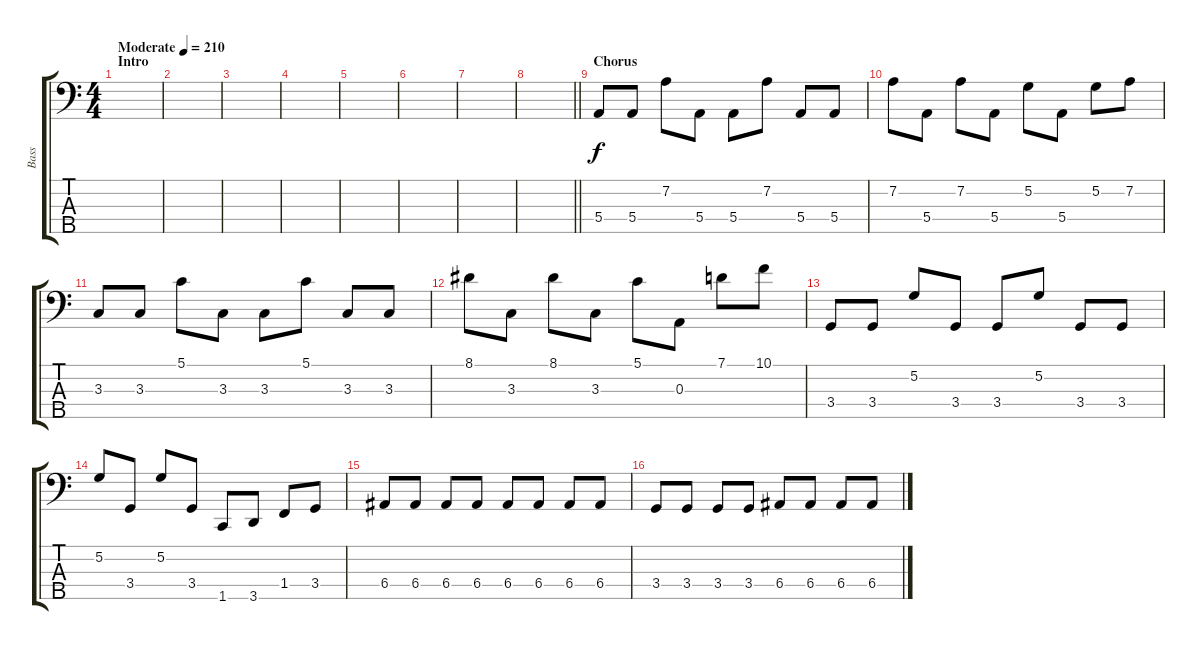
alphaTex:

\track ("Bass" "Bass") {instrument electricbasspick}
\staff {score tabs}
\tuning (G2 D2 A1 E1 B0) {hide}
\ts (4 4)
\section ("" "Intro")
\tempo (210 "Moderate")
\clef f4
\ks c
|
|
|
|
|
|
|
\barLineRight lightlight
|
\section ("" "Chorus")
5.4.8 5.4.8 7.2.8 5.4.8 5.4.8 7.2.8 5.4.8 5.4.8 |
7.2.8 5.4.8 7.2.8 5.4.8 5.2.8 5.4.8 5.2.8 7.2.8 |
3.3.8 3.3.8 5.1.8 3.3.8 3.3.8 5.1.8 3.3.8 3.3.8 |
8.1.8 3.3.8 8.1.8 3.3.8 5.1.8 0.3.8 7.1.8 10.1.8 |
3.4.8 3.4.8 5.2.8 3.4.8 3.4.8 5.2.8 3.4.8 3.4.8 |
5.2.8 3.4.8 5.2.8 3.4.8 1.5.8 3.5.8 1.4.8 3.4.8 |
6.4.8 6.4.8 6.4.8 6.4.8 6.4.8 6.4.8 6.4.8 6.4.8 |
3.4.8 3.4.8 3.4.8 3.4.8 6.4.8 6.4.8 6.4.8 6.4.8
